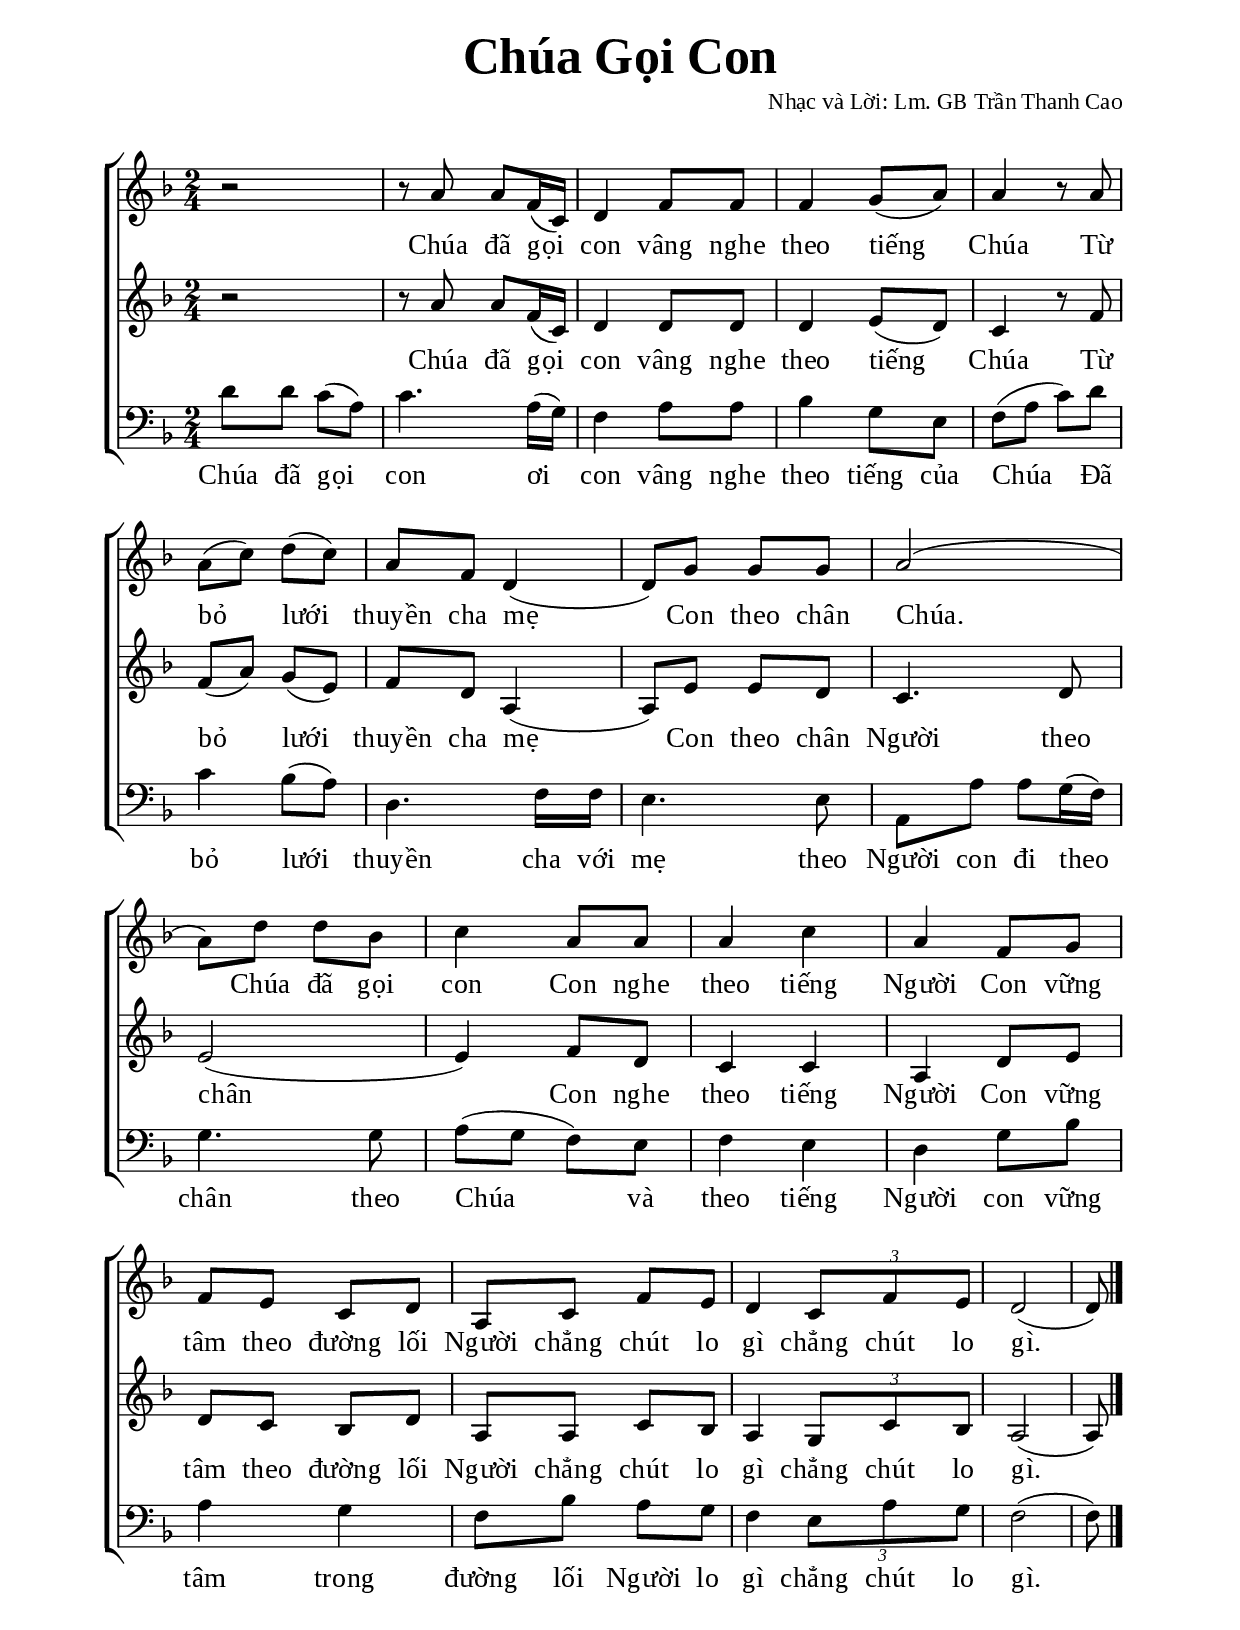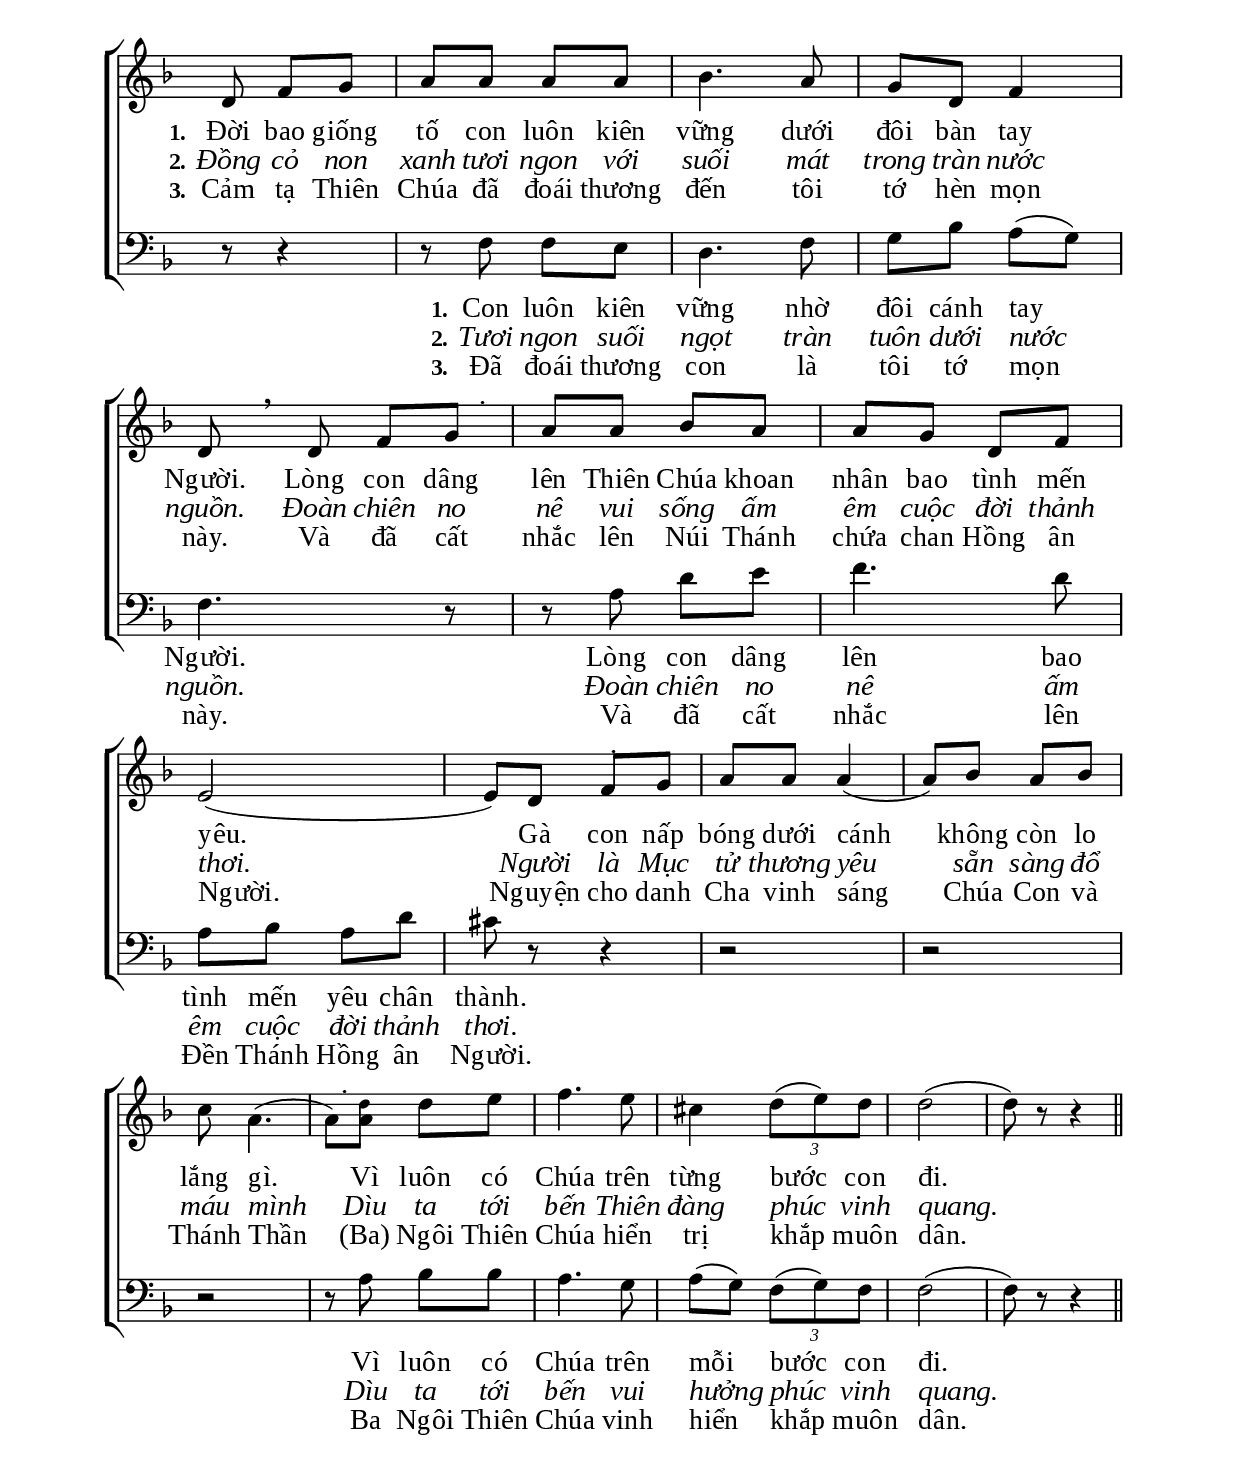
% Cài đặt chung
\version "2.22.1"
\include "english.ly"

\header {
  title = \markup { \fontsize #3 "Chúa Gọi Con" }
  composer = "Nhạc và Lời: Lm. GB Trần Thanh Cao"
  arranger = " "
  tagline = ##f
}

% Nhạc điệp khúc
nhacDiepKhucSop = \relative c'' {
  r2 |
  r8 a a f16 _(c) |
  d4 f8 f |
  f4 g8 (a) |
  a4 r8 a |
  a (c) d (c) |
  a f d4 ( |
  d8) g g g |
  a2 ( |
  a8) d d bf |
  c4 a8 a |
  a4 c |
  a f8 g |
  f e c d |
  a c f e |
  d4 \tupletSpan 4 \tuplet 3/2 { c8 f e } |
  d2 ( |
  d8) \bar "|."
}

nhacDiepKhucAlto = \relative c'' {
  r2 |
  r8 a a f16 _(c) |
  d4 d8 d |
  d4 e8 (d) 
  c4 r8 f |
  f (a) g (e) |
  f d a4 ( |
  a8) e' e d |
  c4. d8 |
  e2 ( |
  e4) f8 d |
  c4 c |
  a d8 e |
  d c bf d |
  a a c bf |
  a4 \tuplet 3/2 { g8 c bf } |
  a2 ( |
  a8)
}

nhacDiepKhucBas = \relative c' {
  d8 d c (a) |
  c4. a16 (g) |
  f4 a8 a |
  bf4 g8 e |
  f (a c) d |
  c4 bf8 (a) |
  d,4. f16 f |
  e4. e8 |
  a, a' a g16 (f) |
  g4. g8 |
  a (g f) e |
  f4 e |
  d g8 bf |
  a4 g |
  f8 bf a g |
  f4 \tuplet 3/2 { e8 a g } |
  f2 ( |
  f8)
}

% Nhạc phiên khúc
nhacPhienKhucSop = \relative c' {
  \partial 4. d8 f g |
  a a a a |
  bf4. a8 |
  g d f4 |
  d8 \breathe d f g |
  a a bf a |
  a g d f |
  e2 ( |
  e8) d f g |
  a a a4 ( |
  a8) bf a bf |
  c \once \stemDown a4. ( |
  a8) <a \tweak font-size #-2 d>8 d e |
  f4. e8 |
  cs4 \tuplet 3/2 { d8 (e) d } |
  d2 ( |
  d8) r r4 \bar "||"
}

nhacPhienKhucBas = \relative c {
  \partial 4. r8 r4 |
  r8 f8 f e |
  d4. f8 |
  g bf a (g) |
  f4. r8 |
  r a d e |
  f4. d8 |
  a bf a d |
  cs r r4 |
  r2 |
  r2 |
  r2 |
  r8 a bf bf |
  a4. g8 |
  a (g) \tuplet 3/2 { f (g) f } |
  f2 ( |
  f8) r r4
}

% Lời điệp khúc
loiDiepKhucSop = \lyricmode {
  Chúa đã gọi con vâng nghe theo tiếng Chúa
  Từ bỏ lưới thuyền cha mẹ
  Con theo chân Chúa.
  Chúa đã gọi con
  Con nghe theo tiếng Người
  Con vững tâm theo đường lối Người
  chẳng chút lo gì
  chẳng chút "   lo   " gì.
}

loiDiepKhucAlto = \lyricmode {
  Chúa đã gọi con vâng nghe theo tiếng Chúa
  Từ bỏ lưới thuyền cha mẹ
  Con theo chân Người theo chân
  Con nghe theo tiếng Người
  Con vững tâm theo đường lối Người
  chẳng chút lo gì
  chẳng chút lo gì.
}

loiDiepKhucBas = \lyricmode {
  Chúa đã gọi con ơi con
  vâng nghe theo tiếng của Chúa
  Đã bỏ lưới thuyền cha với mẹ
  theo Người con đi theo chân theo Chúa
  và theo tiếng Người
  con vững tâm trong đường lối Người lo gì
  chẳng chút lo gì.
}

% Lời phiên khúc
loiPhienKhucMotSop = \lyricmode {
  \set stanza = #"1."
  Đời bao giống tố con luôn kiên vững dưới đôi bàn tay Người.
  Lòng con dâng lên Thiên Chúa khoan nhân
  bao tình mến yêu.
  Gà con nấp bóng dưới cánh
  không còn lo lắng gì.
  Vì luôn có Chúa trên từng bước con đi.
}

loiPhienKhucMotBas = \lyricmode {
  \set stanza = #"1."
  Con luôn kiên vững nhờ đôi cánh tay Người.
  Lòng con dâng lên bao tình mến yêu chân thành.
  Vì luôn có Chúa trên mỗi bước con đi.
}

loiPhienKhucHaiSop = \lyricmode {
  \override Lyrics.LyricText.font-shape = #'italic
  \set stanza = #"2."
  Đồng cỏ non xanh tươi ngon với suối mát trong tràn nước nguồn.
  Đoàn chiên no nê vui sống ấm êm cuộc đời thảnh thơi.
  Người là Mục tử thương yêu sẵn sàng đổ máu mình
  Dìu ta tới bến Thiên đàng phúc vinh quang.
}

loiPhienKhucHaiBas = \lyricmode {
  \override Lyrics.LyricText.font-shape = #'italic
  \set stanza = #"2."
  Tươi ngon suối ngọt tràn tuôn dưới nước nguồn.
  Đoàn chiên no nê ấm êm cuộc đời thảnh thơi.
  Dìu ta tới bến vui hưởng phúc vinh quang.
}

loiPhienKhucBaSop = \lyricmode {
  \set stanza = #"3."
  Cảm tạ Thiên Chúa đã đoái thương đến tôi tớ hèn mọn này.
  Và đã cất nhắc lên Núi Thánh chứa chan Hồng ân Người.
  Nguyện cho danh Cha vinh sáng Chúa Con và Thánh Thần
  (Ba) Ngôi Thiên Chúa hiển trị khắp muôn dân.
}

loiPhienKhucBaBas = \lyricmode {
  \set stanza = #"3."
  Đã đoái thương con là tôi tớ mọn này.
  Và đã cất nhắc lên Đền Thánh Hồng ân Người.
  Ba Ngôi Thiên Chúa vinh hiển khắp muôn dân.
}

demKhoangCach = \lyricmode {
  "." _ _ _ _ _ _ _ _
  "." _ _ _ _ _ _ "." _ _
  _ _ _ _ _ _ _ _ _ "."
}

% Dàn trang
\paper {
  #(set-paper-size "a4")
  top-margin = 15\mm
  bottom-margin = 15\mm
  left-margin = 20\mm
  right-margin = 20\mm
  indent = #0
  #(define fonts
    (make-pango-font-tree
      "Liberation Serif"
      "Liberation Serif"
      "Liberation Serif"
      (/ 20 20)))
  page-count = #2
  print-page-number = #f
  system-system-spacing = #'((basic-distance . 33))
  score-system-spacing = #'((basic-distance . 33))
}

\score {
  \new ChoirStaff <<
    \new Staff \with {
        %\magnifyStaff #(magstep +1)
      }
      <<
        \clef "treble"
        \new Voice = beSop {
          \key f \major \time 2/4 \nhacDiepKhucSop
        }
        \new Lyrics \lyricsto beSop \loiDiepKhucSop
    >>
    \new Staff \with {
        %\magnifyStaff #(magstep +1)
      }
      <<
        \new Voice = beAlto {
          \key f \major \time 2/4 \nhacDiepKhucAlto
        }
        \new Lyrics \lyricsto beAlto \loiDiepKhucAlto
    >>
    \new Staff \with {
        %\magnifyStaff #(magstep +1)
      }
      <<
        \clef "bass"
        \new Voice = beBas {
          \key f \major \time 2/4 \nhacDiepKhucBas
        }
        \new Lyrics \lyricsto beBas \loiDiepKhucBas
    >>
  >>
  \layout {
    \override Lyrics.LyricText.font-size = #+2
    \override Lyrics.LyricSpace.minimum-distance = #1.5
    \override Score.BarNumber.break-visibility = ##(#f #f #f)
    \override Score.SpacingSpanner.uniform-stretching = ##t
    \override Score.NonMusicalPaperColumn.page-break-permission = ##f
  }
}

\pageBreak
\markup { \vspace #1 }

\score {
  \new ChoirStaff \with {
    
  }<<
    \new Staff \with {
        \consists "Merge_rests_engraver"
        %\magnifyStaff #(magstep +1)
      }
      <<
        \clef "treble"
        \new Voice = beSop {
          \key f \major \time 2/4 \nhacPhienKhucSop
        }
        \new Lyrics \with {
          \override VerticalAxisGroup.nonstaff-relatedstaff-spacing.padding = #1
        }
        \lyricsto beSop \loiPhienKhucMotSop
        \new Lyrics \lyricsto beSop \loiPhienKhucHaiSop
        \new Lyrics \lyricsto beSop \loiPhienKhucBaSop
    >>
    \new Staff \with {
        \consists "Merge_rests_engraver"
        %\magnifyStaff #(magstep +1)
      }
      <<
        \clef "bass"
        \new Voice = beBas {
          \key f \major \time 2/4 \nhacPhienKhucBas
        }
        \new Lyrics  \with {
          \override VerticalAxisGroup.nonstaff-relatedstaff-spacing.padding = #1
        }
        \lyricsto beBas \loiPhienKhucMotBas
        \new Lyrics \lyricsto beBas \loiPhienKhucHaiBas
        \new Lyrics \lyricsto beBas \loiPhienKhucBaBas
        \new Lyrics \lyricsto beBas \demKhoangCach
        
    >>
  >>
  \layout {
    \override Staff.TimeSignature.transparent = ##t
    \override Lyrics.LyricText.font-size = #+2
    \override Lyrics.LyricSpace.minimum-distance = #0.6
    \override Score.BarNumber.break-visibility = ##(#f #f #f)
    \override Score.SpacingSpanner.uniform-stretching = ##t
    \override Score.NonMusicalPaperColumn.page-break-permission = ##f
  }
}
